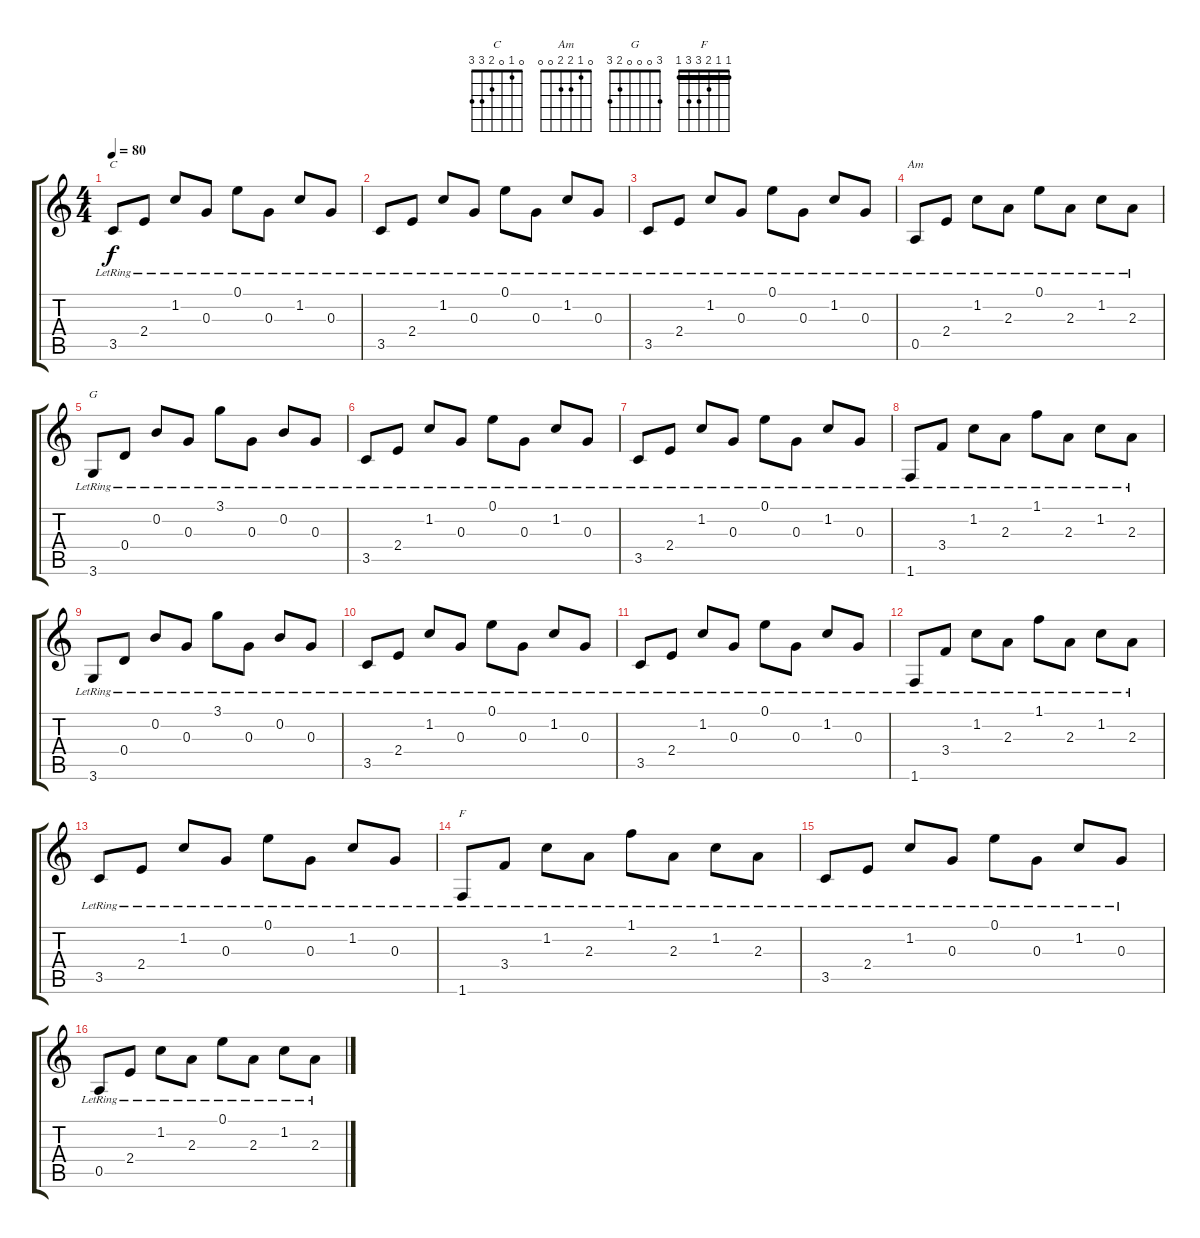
\track "" {instrument acousticguitarnylon}
\staff {score tabs}
\tuning (E4 B3 G3 D3 A2 E2) {hide}
\chord ("C" 0 1 0 2 3 3)
\chord ("Am" 0 1 2 2 0 0)
\chord ("G" 3 0 0 0 2 3)
\chord ("F" 1 1 2 3 3 1) {barre 1}
\ts (4 4)
\tempo 80
\clef g2
\ks c
3.5{lr}.8{ch "C" dy f instrument acousticguitarnylon} 2.4{lr}.8 1.2{lr}.8 0.3{lr}.8 0.1{lr}.8 0.3{lr}.8 1.2{lr}.8{txt ""} 0.3{lr}.8{txt ""} |
3.5{lr}.8{txt ""} 2.4{lr}.8 1.2{lr}.8{txt ""} 0.3{lr}.8 0.1{lr}.8{txt ""} 0.3{lr}.8 1.2{lr}.8{txt ""} 0.3{lr}.8 |
3.5{lr}.8{txt ""} 2.4{lr}.8{txt ""} 1.2{lr}.8 0.3{lr}.8{txt ""} 0.1{lr}.8 0.3{lr}.8 1.2{lr}.8 0.3{lr}.8{txt ""} |
0.5{lr}.8{ch "Am" txt ""} 2.4{lr}.8 1.2{lr}.8{txt ""} 2.3{lr}.8 0.1{lr}.8{txt ""} 2.3{lr}.8 1.2{lr}.8{txt ""} 2.3{lr}.8{txt ""} |
3.6{lr}.8{ch "G"} 0.4{lr}.8{txt ""} 0.2{lr}.8 0.3{lr}.8 3.1{lr}.8 0.3{lr}.8 0.2{lr}.8{txt ""} 0.3{lr}.8{txt ""} |
3.5{lr}.8{txt ""} 2.4{lr}.8 1.2{lr}.8{txt ""} 0.3{lr}.8 0.1{lr}.8{txt ""} 0.3{lr}.8 1.2{lr}.8{txt ""} 0.3{lr}.8 |
3.5{lr}.8{txt ""} 2.4{lr}.8{txt ""} 1.2{lr}.8 0.3{lr}.8{txt ""} 0.1{lr}.8 0.3{lr}.8 1.2{lr}.8 0.3{lr}.8{txt ""} |
1.6{lr}.8{txt ""} 3.4{lr}.8 1.2{lr}.8{txt ""} 2.3{lr}.8 1.1{lr}.8{txt ""} 2.3{lr}.8{txt ""} 1.2{lr}.8 2.3{lr}.8{txt ""} |
3.6{lr}.8 0.4{lr}.8 0.2{lr}.8 0.3{lr}.8 3.1{lr}.8 0.3{lr}.8 0.2{lr}.8{txt ""} 0.3{lr}.8{txt ""} |
3.5{lr}.8{txt ""} 2.4{lr}.8 1.2{lr}.8{txt ""} 0.3{lr}.8{txt ""} 0.1{lr}.8{txt ""} 0.3{lr}.8 1.2{lr}.8{txt ""} 0.3{lr}.8 |
3.5{lr}.8{txt ""} 2.4{lr}.8{txt ""} 1.2{lr}.8 0.3{lr}.8{txt ""} 0.1{lr}.8 0.3{lr}.8 1.2{lr}.8{txt ""} 0.3{lr}.8{txt ""} |
1.6{lr}.8{txt ""} 3.4{lr}.8{txt ""} 1.2{lr}.8{txt ""} 2.3{lr}.8{txt ""} 1.1{lr}.8{txt ""} 2.3{lr}.8{txt ""} 1.2{lr}.8 2.3{lr}.8{txt ""} |
3.5{lr}.8 2.4{lr}.8 1.2{lr}.8 0.3{lr}.8 0.1{lr}.8 0.3{lr}.8 1.2{lr}.8{txt ""} 0.3{lr}.8{txt ""} |
1.6{lr}.8{ch "F" txt ""} 3.4{lr}.8 1.2{lr}.8{txt ""} 2.3{lr}.8{txt ""} 1.1{lr}.8{txt ""} 2.3{lr}.8 1.2{lr}.8{txt ""} 2.3{lr}.8 |
3.5{lr}.8{txt ""} 2.4{lr}.8{txt ""} 1.2{lr}.8 0.3{lr}.8{txt ""} 0.1{lr}.8 0.3{lr}.8 1.2{lr}.8 0.3{lr}.8{txt ""} |
0.5{lr}.8{txt ""} 2.4{lr}.8{txt ""} 1.2{lr}.8{txt ""} 2.3{lr}.8{txt ""} 0.1{lr}.8{txt ""} 2.3{lr}.8 1.2{lr}.8{txt ""} 2.3{lr}.8
